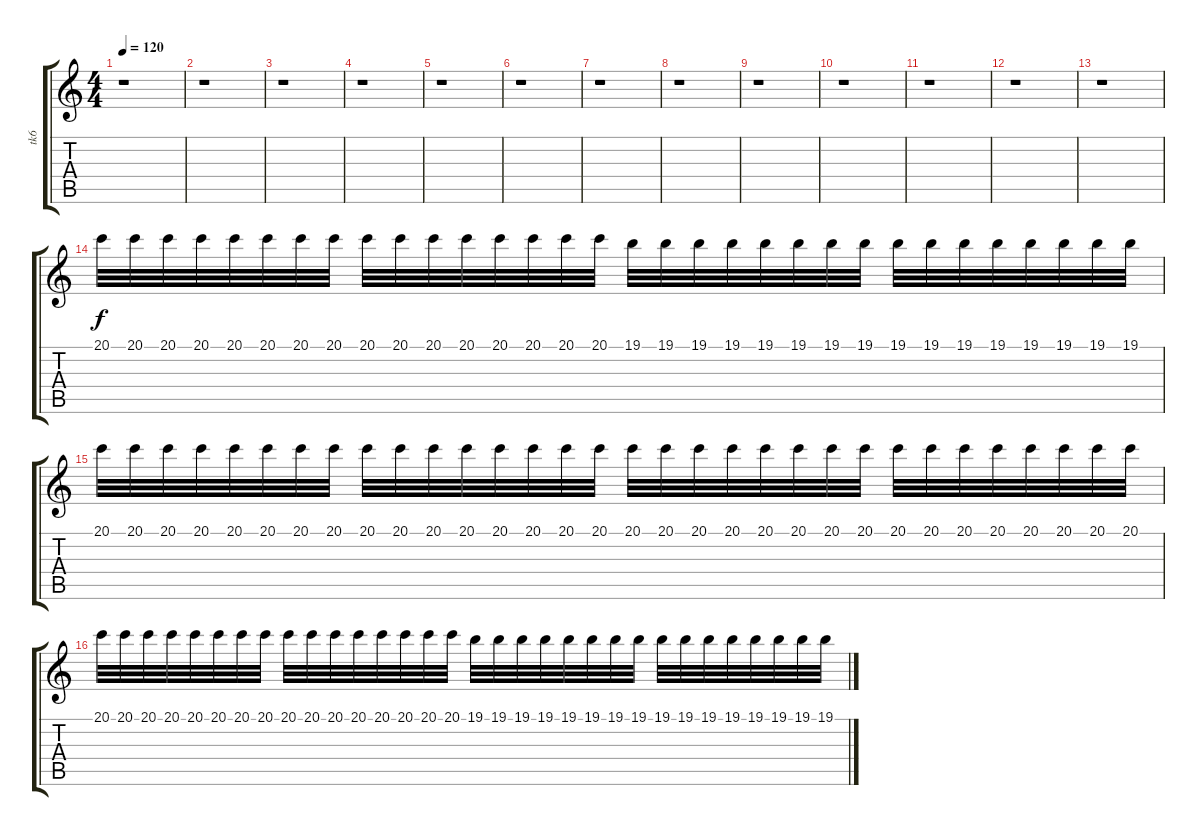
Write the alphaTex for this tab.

\track ("tk6" "tk6") {instrument electricgrandpiano}
\staff {score tabs}
\tuning (E4 B3 G3 D3 A2 E2) {hide}
\ts (4 4)
\tempo 120
\clef g2
\ks c
r.1{dy f} |
r.1 |
r.1 |
r.1 |
r.1 |
r.1 |
r.1 |
r.1 |
r.1 |
r.1 |
r.1 |
r.1 |
r.1 |
20.1.32 20.1.32 20.1.32 20.1.32 20.1.32 20.1.32 20.1.32 20.1.32 20.1.32 20.1.32 20.1.32 20.1.32 20.1.32 20.1.32 20.1.32 20.1.32 19.1.32 19.1.32 19.1.32 19.1.32 19.1.32 19.1.32 19.1.32 19.1.32 19.1.32 19.1.32 19.1.32 19.1.32 19.1.32 19.1.32 19.1.32 19.1.32 |
20.1.32 20.1.32 20.1.32 20.1.32 20.1.32 20.1.32 20.1.32 20.1.32 20.1.32 20.1.32 20.1.32 20.1.32 20.1.32 20.1.32 20.1.32 20.1.32 20.1.32 20.1.32 20.1.32 20.1.32 20.1.32 20.1.32 20.1.32 20.1.32 20.1.32 20.1.32 20.1.32 20.1.32 20.1.32 20.1.32 20.1.32 20.1.32 |
20.1.32 20.1.32 20.1.32 20.1.32 20.1.32 20.1.32 20.1.32 20.1.32 20.1.32 20.1.32 20.1.32 20.1.32 20.1.32 20.1.32 20.1.32 20.1.32 19.1.32 19.1.32 19.1.32 19.1.32 19.1.32 19.1.32 19.1.32 19.1.32 19.1.32 19.1.32 19.1.32 19.1.32 19.1.32 19.1.32 19.1.32 19.1.32
